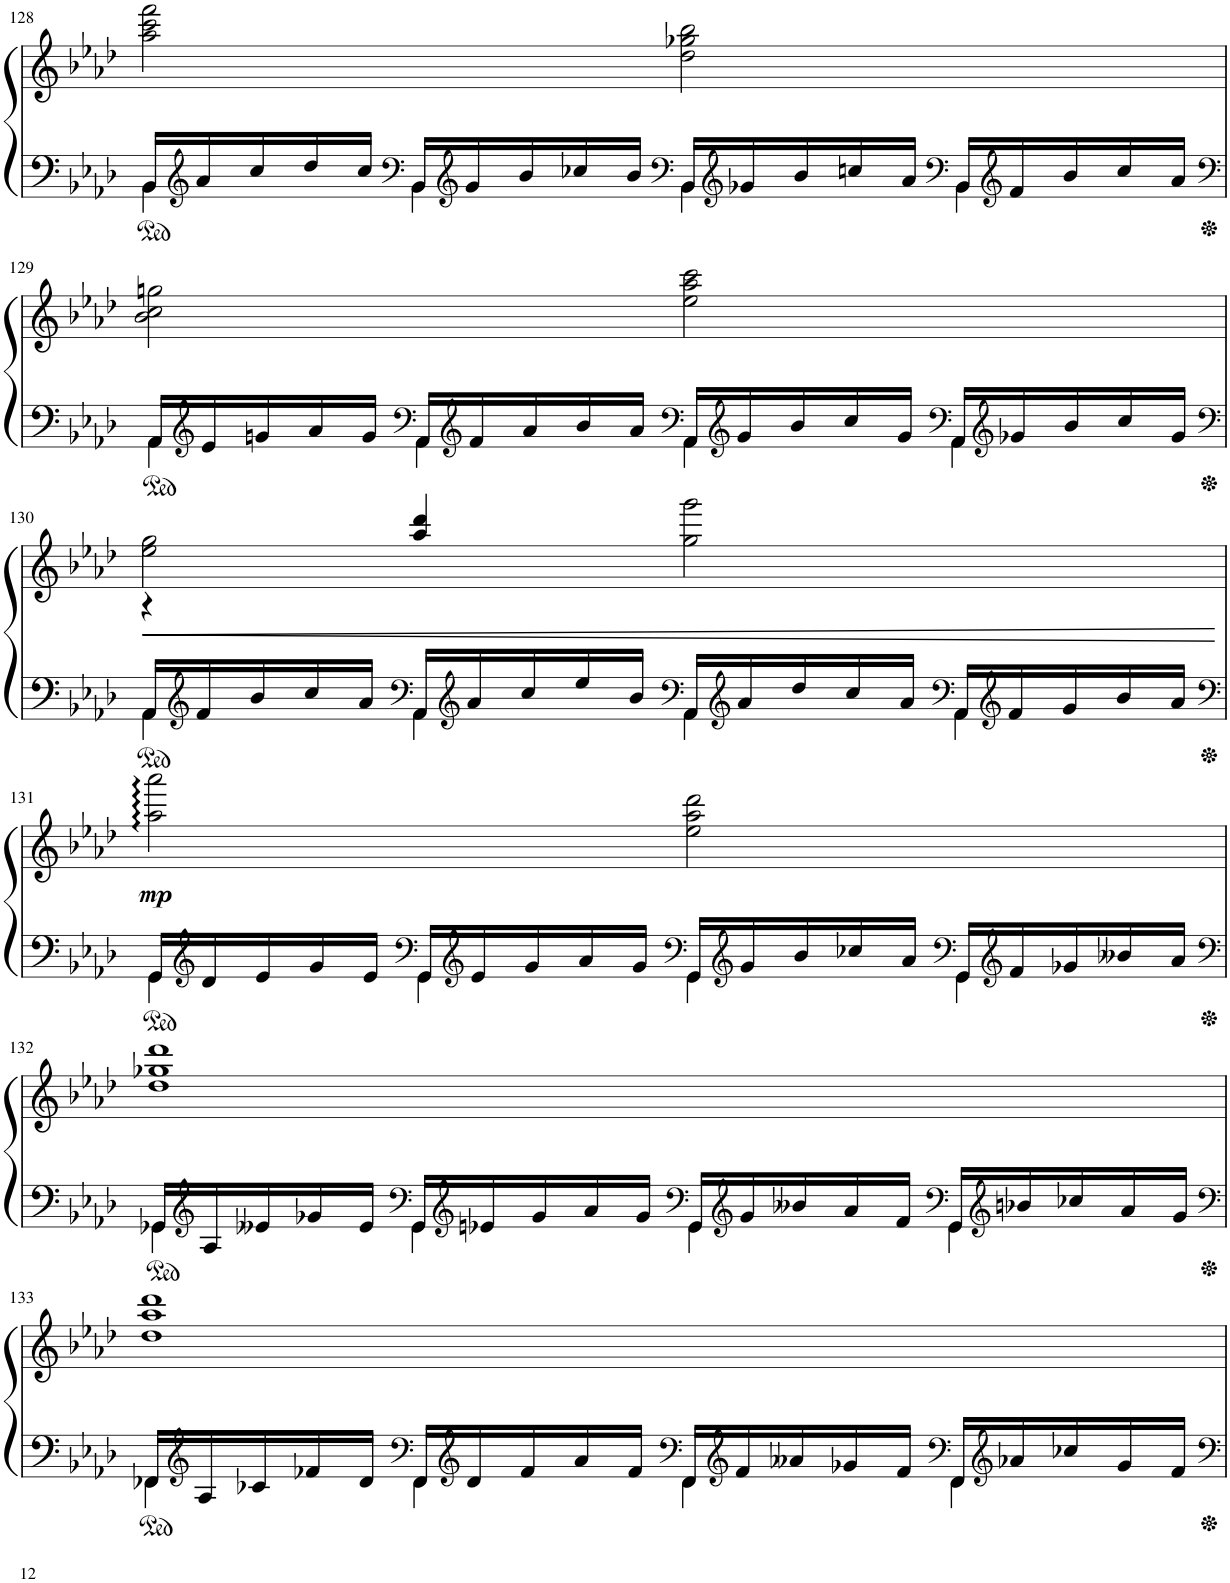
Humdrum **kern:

**kern	**kern	**dynam
*part1	*part1	*part1
*staff2	*staff1	*staff1/2
*I"Piano	*	*
*I'Pno.	*	*
!!LO:PB:g=z
*clefF4	*clefG2	*
*k[b-e-a-d-]	*k[b-e-a-d-]	*
*M4/4	*M4/4	*
*Xbrackettup	*	*
=128	=128	=128
*^	*	*
20BB-/LL	4BB-\	2aa-\ 2ccc\ 2fff\	.
*clefG2	*	*	*
20a-/	.	.	.
20cc/	.	.	.
20dd-/	.	.	.
20cc/JJ	.	.	.
*clefF4	*	*	*
20BB-/LL	4BB-\	.	.
*clefG2	*	*	*
20g/	.	.	.
20b-/	.	.	.
20cc-X/	.	.	.
20b-/JJ	.	.	.
*clefF4	*	*	*
20BB-/LL	4BB-\	2dd-\ 2gg-X\ 2bb-\	.
*clefG2	*	*	*
20g-X/	.	.	.
20b-/	.	.	.
20ccn/	.	.	.
20a-/JJ	.	.	.
*clefF4	*	*	*
20BB-/LL	4BB-\	.	.
*clefG2	*	*	*
20f/	.	.	.
20b-/	.	.	.
20cc/	.	.	.
20a-/JJ	.	.	.
!!LO:LB:g=z
=129	=129	=129	=129
*clefF4	*	*	*
20AA-/LL	4AA-\	2b-\ 2cc\ 2ggn\	.
*clefG2	*	*	*
20e-/	.	.	.
20gn/	.	.	.
20a-/	.	.	.
20g/JJ	.	.	.
*clefF4	*	*	*
20AA-/LL	4AA-\	.	.
*clefG2	*	*	*
20f/	.	.	.
20a-/	.	.	.
20b-/	.	.	.
20a-/JJ	.	.	.
*clefF4	*	*	*
20AA-/LL	4AA-\	2ee-\ 2aa-\ 2ccc\	.
*clefG2	*	*	*
20g/	.	.	.
20b-/	.	.	.
20cc/	.	.	.
20g/JJ	.	.	.
*clefF4	*	*	*
20AA-/LL	4AA-\	.	.
*clefG2	*	*	*
20g-X/	.	.	.
20b-/	.	.	.
20cc/	.	.	.
20g-/JJ	.	.	.
!!LO:LB:g=z
=130	=130	=130	=130
*clefF4	*	*	*
!	!	!	!LO:HP:b
*	*	*^	*
20AA-/LL	4AA-\	2ee-\ 2gg\	4r	<
*clefG2	*	*	*	*
20f/	.	.	.	.
20b-/	.	.	.	.
20cc/	.	.	.	.
20a-/JJ	.	.	.	.
*clefF4	*	*	*	*
20AA-/LL	4AA-\	.	4aa-/ 4ddd-/	.
*clefG2	*	*	*	*
20a-/	.	.	.	.
20cc/	.	.	.	.
20ee-/	.	.	.	.
20b-/JJ	.	.	.	.
*clefF4	*	*	*	*
20AA-/LL	4AA-\	2gg\ 2ggg\	2ryy	.
*clefG2	*	*	*	*
20a-/	.	.	.	.
20dd-/	.	.	.	.
20cc/	.	.	.	.
20a-/JJ	.	.	.	.
*clefF4	*	*	*	*
20AA-/LL	4AA-\	.	.	.
*clefG2	*	*	*	*
20f/	.	.	.	.
20g/	.	.	.	.
20b-/	.	.	.	.
20a-/JJ	.	.	.	.
*v	*v	*	*	*
*	*v	*v	*
.	.	[
!!LO:LB:g=z
=131	=131	=131
*clefF4	*	*
*^	*	*
!	!	!	!LO:DY:a=2
20GG/LL	4GG\	2aa-\ 2aaa-\	mp
*clefG2	*	*	*
20d-/	.	.	.
20e-/	.	.	.
20g/	.	.	.
20e-/JJ	.	.	.
*clefF4	*	*	*
20GG/LL	4GG\	.	.
*clefG2	*	*	*
20e-/	.	.	.
20g/	.	.	.
20a-/	.	.	.
20g/JJ	.	.	.
*clefF4	*	*	*
20GG/LL	4GG\	2ee-\ 2aa-\ 2ddd-\	.
*clefG2	*	*	*
20g/	.	.	.
20b-/	.	.	.
20cc-X/	.	.	.
20a-/JJ	.	.	.
*clefF4	*	*	*
20GG/LL	4GG\	.	.
*clefG2	*	*	*
20f/	.	.	.
20g-X/	.	.	.
20b--X/	.	.	.
20a-/JJ	.	.	.
!!LO:LB:g=z
=132	=132	=132	=132
*clefF4	*	*	*
20GG-X/LL	4GG-\	1dd- 1gg-X 1ddd-	.
*clefG2	*	*	*
20A-/	.	.	.
20e--X/	.	.	.
20g-X/	.	.	.
20e--/JJ	.	.	.
*clefF4	*	*	*
20GG-/LL	4GG-\	.	.
*clefG2	*	*	*
20e-X/	.	.	.
20g-/	.	.	.
20a-/	.	.	.
20g-/JJ	.	.	.
*clefF4	*	*	*
20GG-/LL	4GG-\	.	.
*clefG2	*	*	*
20g-/	.	.	.
20b--X/	.	.	.
20a-/	.	.	.
20f/JJ	.	.	.
*clefF4	*	*	*
20GG-/LL	4GG-\	.	.
*clefG2	*	*	*
20b-X/	.	.	.
20cc-X/	.	.	.
20a-/	.	.	.
20g-/JJ	.	.	.
!!LO:LB:g=z
=133	=133	=133	=133
*clefF4	*	*	*
20FF-X/LL	4FF-\	1dd- 1aa- 1ddd-	.
*clefG2	*	*	*
20A-/	.	.	.
20c-X/	.	.	.
20f-X/	.	.	.
20d-/JJ	.	.	.
*clefF4	*	*	*
20FF-/LL	4FF-\	.	.
*clefG2	*	*	*
20d-/	.	.	.
20f-/	.	.	.
20a-/	.	.	.
20f-/JJ	.	.	.
*clefF4	*	*	*
20FF-/LL	4FF-\	.	.
*clefG2	*	*	*
20f-/	.	.	.
20a--X/	.	.	.
20g-X/	.	.	.
20f-/JJ	.	.	.
*clefF4	*	*	*
20FF-/LL	4FF-\	.	.
*clefG2	*	*	*
20a-X/	.	.	.
20cc-X/	.	.	.
20g-/	.	.	.
20f-/JJ	.	.	.
*v	*v	*	*
=	=	=
*-	*-	*-
